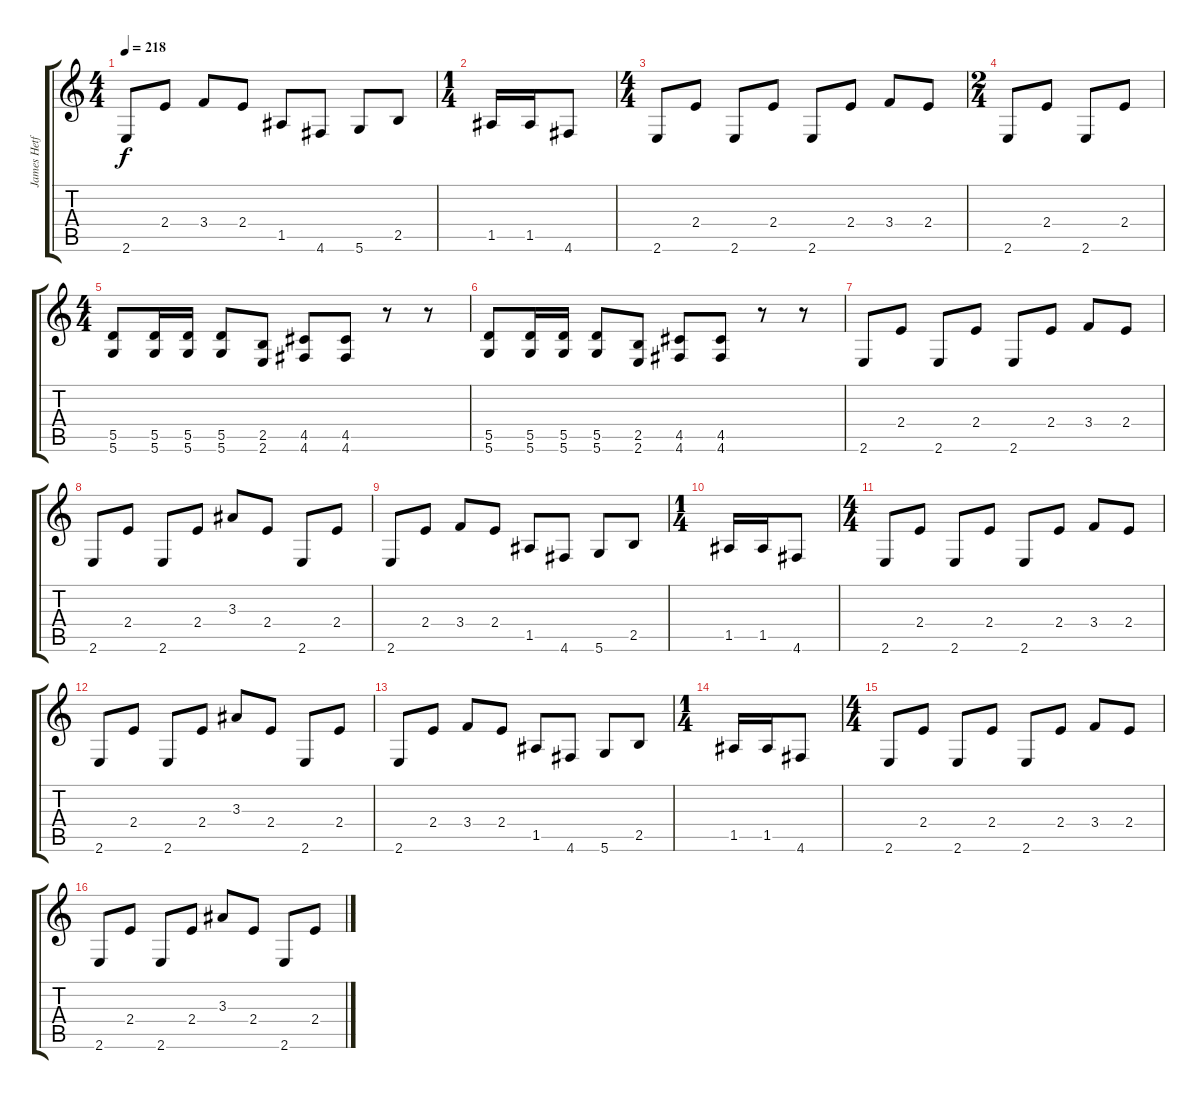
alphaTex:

\track ("James Hetfield" "James Hetf") {instrument distortionguitar}
\staff {score tabs}
\tuning (E4 B3 G3 D3 A2 D2) {hide}
\ts (4 4)
\tempo 218
\clef g2
\ks c
2.6.8{dy f} 2.4.8 3.4.8 2.4.8 1.5.8 4.6.8 5.6.8 2.5.8 |
\ts (1 4)
1.5.16 1.5.16 4.6.8 |
\ts (4 4)
2.6.8 2.4.8 2.6.8 2.4.8 2.6.8 2.4.8 3.4.8 2.4.8 |
\ts (2 4)
2.6.8 2.4.8 2.6.8 2.4.8 |
\ts (4 4)
(5.5 5.6).8 (5.5 5.6).16 (5.5 5.6).16 (5.5 5.6).8 (2.5 2.6).8 (4.5 4.6).8 (4.5 4.6).8 r.8 r.8 |
(5.5 5.6).8 (5.5 5.6).16 (5.5 5.6).16 (5.5 5.6).8 (2.5 2.6).8 (4.5 4.6).8 (4.5 4.6).8 r.8 r.8 |
2.6.8 2.4.8 2.6.8 2.4.8 2.6.8 2.4.8 3.4.8 2.4.8 |
2.6.8 2.4.8 2.6.8 2.4.8 3.3.8 2.4.8 2.6.8 2.4.8 |
2.6.8 2.4.8 3.4.8 2.4.8 1.5.8 4.6.8 5.6.8 2.5.8 |
\ts (1 4)
1.5.16 1.5.16 4.6.8 |
\ts (4 4)
2.6.8 2.4.8 2.6.8 2.4.8 2.6.8 2.4.8 3.4.8 2.4.8 |
2.6.8 2.4.8 2.6.8 2.4.8 3.3.8 2.4.8 2.6.8 2.4.8 |
2.6.8 2.4.8 3.4.8 2.4.8 1.5.8 4.6.8 5.6.8 2.5.8 |
\ts (1 4)
1.5.16 1.5.16 4.6.8 |
\ts (4 4)
2.6.8 2.4.8 2.6.8 2.4.8 2.6.8 2.4.8 3.4.8 2.4.8 |
2.6.8 2.4.8 2.6.8 2.4.8 3.3.8 2.4.8 2.6.8 2.4.8
